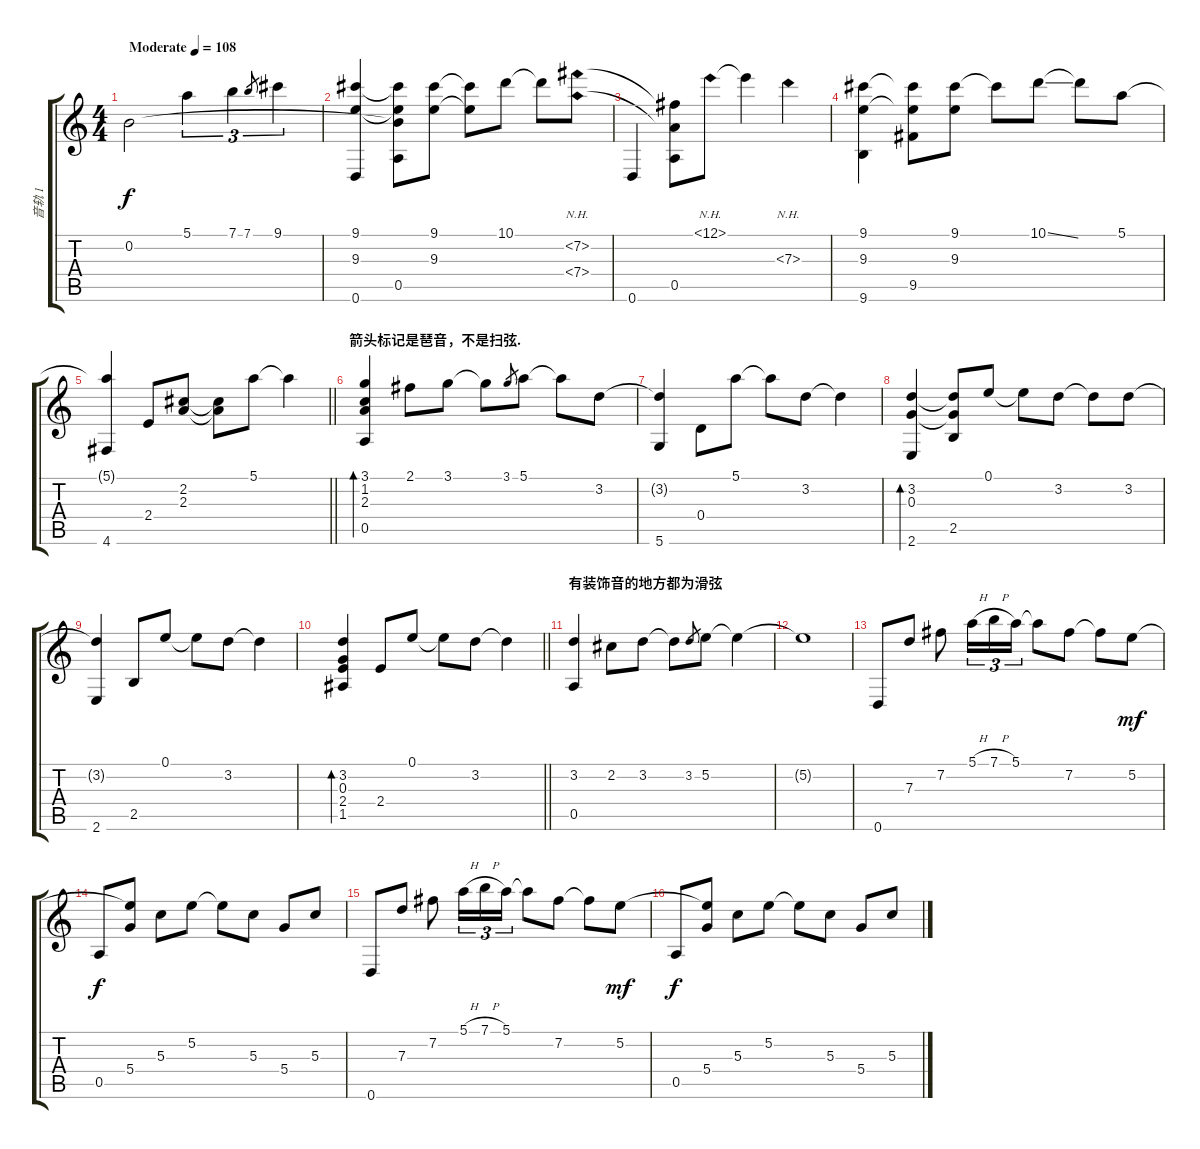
\track ("音轨 1" "音轨 1") {instrument acousticguitarnylon}
\staff {score tabs}
\tuning (E4 B3 G3 D3 A2 D2) {hide}
\ts (4 4)
\tempo (108 "Moderate")
\clef g2
\ks c
0.2.2{dy f instrument acousticguitarnylon} 5.1.4{tu (3 2)} 7.1.4{tu (3 2)} 7.1.8{gr} 9.1.4{tu (3 2)} |
(9.1 9.3 0.6).4 (9.1{t} 0.2{t} 9.3{t} 0.5).8 (9.1 9.3).8 (9.1{t} 9.3{t}).8 10.1.8 10.1{t}.8 (7.2{nh} 7.4{nh}).8 |
0.6.4 (7.2{t} 7.4{t} 0.5).8 12.1{nh}.8 12.1{t}.4 7.3{nh}.4 |
(9.1 9.3 9.6).4 (9.1{t} 9.3{t} 9.5).8 (9.1 9.3).8 9.1{t}.8 10.1{ss}.8 10.1{t}.8 5.1.8 |
\barLineRight lightlight
(5.1{t} 4.6).4 2.4.8 (2.2 2.3).8 (2.2{t} 2.3{t}).8 5.1.8 5.1{t}.4 |
\section ("" "箭头标记是琶音，不是扫弦.")
(3.1 1.2 2.3 0.5).4{bd 240} 2.1.8 3.1.8 3.1{t}.8 3.1.8{gr} 5.1.8 5.1{t}.8 3.2.8 |
(3.2{t} 5.6).4 0.4.8 5.1.8 5.1{t}.8 3.2.8 3.2{t}.4 |
(3.2 0.3 2.6).4{bd 240} (3.2{t} 0.3{t} 2.5).8 0.1.8 0.1{t}.8 3.2.8 3.2{t}.8 3.2.8 |
(3.2{t} 2.6).4 2.5.8 0.1.8 0.1{t}.8 3.2.8 3.2{t}.4 |
\barLineRight lightlight
(3.2 0.3 2.4 1.5).4{bd 240} 2.4.8 0.1.8 0.1{t}.8 3.2.8 3.2{t}.4 |
\section ("" "有装饰音的地方都为滑弦")
(3.2 0.5).4 2.2.8 3.2.8 3.2{t}.8 3.2.8{gr} 5.2.8 5.2{t}.4 |
5.2{t}.1 |
0.6.8 7.3.8 7.2.8 5.1{h}.16{tu (3 2)} 7.1{h}.16{tu (3 2)} 5.1.16{tu (3 2)} 5.1{t}.8 7.2.8 7.2{t}.8 5.2.8{dy mf} |
0.5.8{dy f} (5.2{t} 5.4).8 5.3.8 5.2.8 5.2{t}.8 5.3.8 5.4.8 5.3.8 |
0.6.8 7.3.8 7.2.8 5.1{h}.16{tu (3 2)} 7.1{h}.16{tu (3 2)} 5.1.16{tu (3 2)} 5.1{t}.8 7.2.8 7.2{t}.8 5.2.8{dy mf} |
0.5.8{dy f} (5.2{t} 5.4).8 5.3.8 5.2.8 5.2{t}.8 5.3.8 5.4.8 5.3.8
